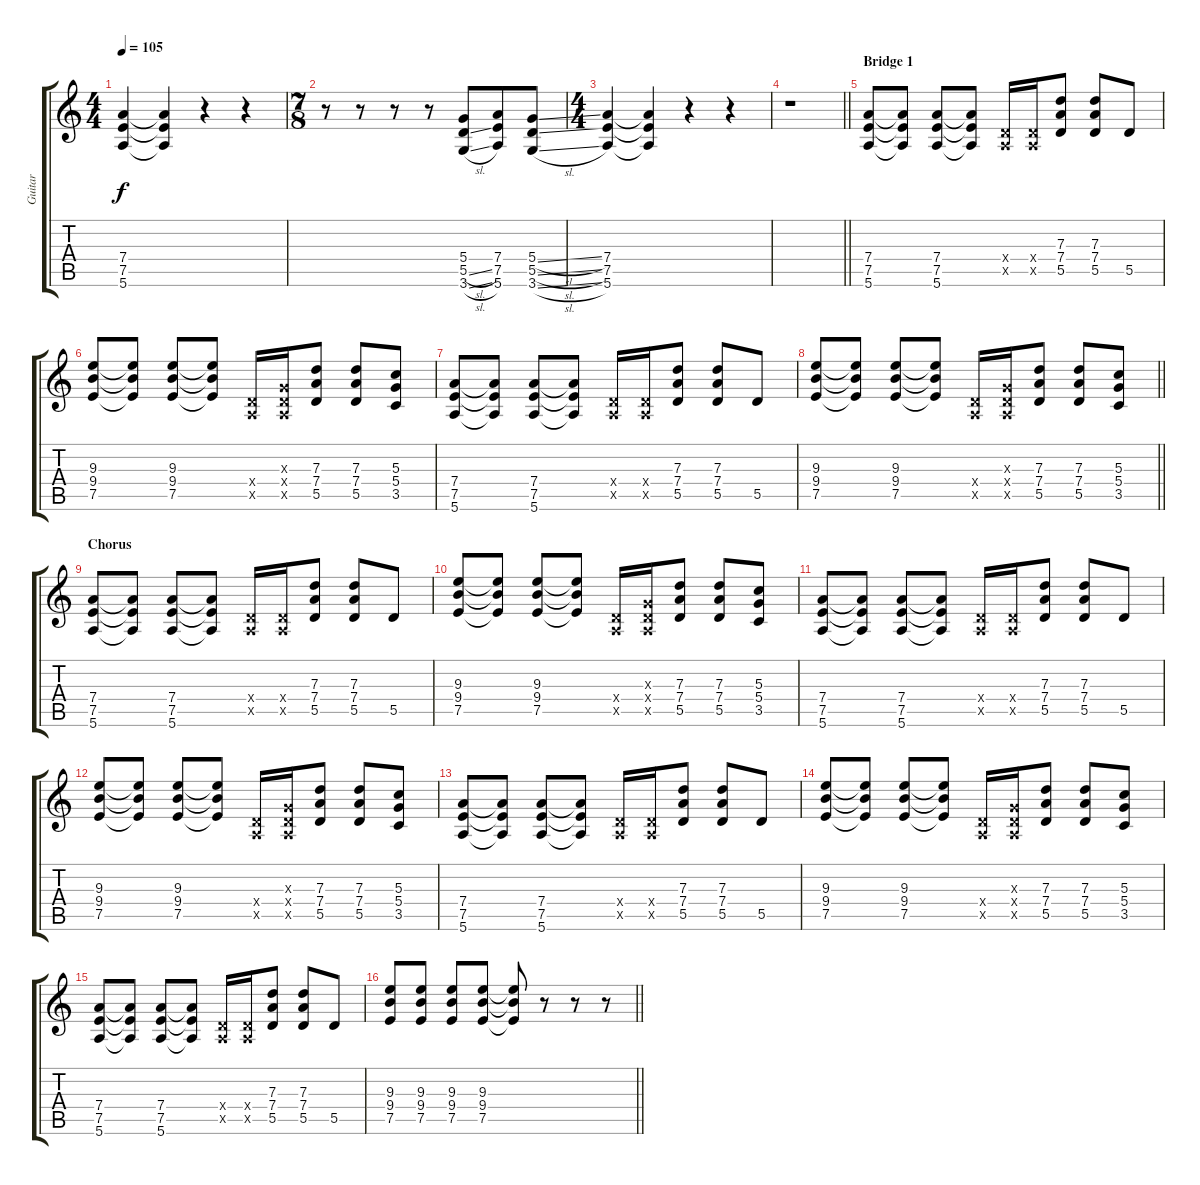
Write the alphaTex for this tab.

\track ("Guitar" "Guitar") {instrument overdrivenguitar}
\staff {score tabs}
\tuning (E4 B3 G3 D3 A2 E2) {hide}
\ts (4 4)
\tempo 105
\clef g2
\ks c
(7.4 7.5 5.6).4{dy f} (7.4{t} 7.5{t} 5.6{t}).4 r.4 r.4 |
\ts (7 8)
r.8 r.8 r.8 r.8 (5.4 5.5{sl} 3.6{sl}).8 (7.4 7.5 5.6).8 (5.4{sl} 5.5{sl} 3.6{sl}).8 |
\ts (4 4)
(7.4 7.5 5.6).4 (7.4{t} 7.5{t} 5.6{t}).4 r.4 r.4 |
\barLineRight lightlight
r.1 |
\section ("" "Bridge 1")
(7.4 7.5 5.6).8 (7.4{t} 7.5{t} 5.6{t}).8 (7.4 7.5 5.6).8 (7.4{t} 7.5{t} 5.6{t}).8 (0.4{x} 0.5{x}).16 (0.4{x} 0.5{x}).16 (7.3 7.4 5.5).8 (7.3 7.4 5.5).8 5.5.8 |
(9.3 9.4 7.5).8 (9.3{t} 9.4{t} 7.5{t}).8 (9.3 9.4 7.5).8 (9.3{t} 9.4{t} 7.5{t}).8 (0.4{x} 0.5{x}).16 (0.3{x} 0.4{x} 0.5{x}).16 (7.3 7.4 5.5).8 (7.3 7.4 5.5).8 (5.3 5.4 3.5).8 |
(7.4 7.5 5.6).8 (7.4{t} 7.5{t} 5.6{t}).8 (7.4 7.5 5.6).8 (7.4{t} 7.5{t} 5.6{t}).8 (0.4{x} 0.5{x}).16 (0.4{x} 0.5{x}).16 (7.3 7.4 5.5).8 (7.3 7.4 5.5).8 5.5.8 |
\barLineRight lightlight
(9.3 9.4 7.5).8 (9.3{t} 9.4{t} 7.5{t}).8 (9.3 9.4 7.5).8 (9.3{t} 9.4{t} 7.5{t}).8 (0.4{x} 0.5{x}).16 (0.3{x} 0.4{x} 0.5{x}).16 (7.3 7.4 5.5).8 (7.3 7.4 5.5).8 (5.3 5.4 3.5).8 |
\section ("" "Chorus")
(7.4 7.5 5.6).8 (7.4{t} 7.5{t} 5.6{t}).8 (7.4 7.5 5.6).8 (7.4{t} 7.5{t} 5.6{t}).8 (0.4{x} 0.5{x}).16 (0.4{x} 0.5{x}).16 (7.3 7.4 5.5).8 (7.3 7.4 5.5).8 5.5.8 |
(9.3 9.4 7.5).8 (9.3{t} 9.4{t} 7.5{t}).8 (9.3 9.4 7.5).8 (9.3{t} 9.4{t} 7.5{t}).8 (0.4{x} 0.5{x}).16 (0.3{x} 0.4{x} 0.5{x}).16 (7.3 7.4 5.5).8 (7.3 7.4 5.5).8 (5.3 5.4 3.5).8 |
(7.4 7.5 5.6).8 (7.4{t} 7.5{t} 5.6{t}).8 (7.4 7.5 5.6).8 (7.4{t} 7.5{t} 5.6{t}).8 (0.4{x} 0.5{x}).16 (0.4{x} 0.5{x}).16 (7.3 7.4 5.5).8 (7.3 7.4 5.5).8 5.5.8 |
(9.3 9.4 7.5).8 (9.3{t} 9.4{t} 7.5{t}).8 (9.3 9.4 7.5).8 (9.3{t} 9.4{t} 7.5{t}).8 (0.4{x} 0.5{x}).16 (0.3{x} 0.4{x} 0.5{x}).16 (7.3 7.4 5.5).8 (7.3 7.4 5.5).8 (5.3 5.4 3.5).8 |
(7.4 7.5 5.6).8 (7.4{t} 7.5{t} 5.6{t}).8 (7.4 7.5 5.6).8 (7.4{t} 7.5{t} 5.6{t}).8 (0.4{x} 0.5{x}).16 (0.4{x} 0.5{x}).16 (7.3 7.4 5.5).8 (7.3 7.4 5.5).8 5.5.8 |
(9.3 9.4 7.5).8 (9.3{t} 9.4{t} 7.5{t}).8 (9.3 9.4 7.5).8 (9.3{t} 9.4{t} 7.5{t}).8 (0.4{x} 0.5{x}).16 (0.3{x} 0.4{x} 0.5{x}).16 (7.3 7.4 5.5).8 (7.3 7.4 5.5).8 (5.3 5.4 3.5).8 |
(7.4 7.5 5.6).8 (7.4{t} 7.5{t} 5.6{t}).8 (7.4 7.5 5.6).8 (7.4{t} 7.5{t} 5.6{t}).8 (0.4{x} 0.5{x}).16 (0.4{x} 0.5{x}).16 (7.3 7.4 5.5).8 (7.3 7.4 5.5).8 5.5.8 |
\barLineRight lightlight
(9.3 9.4 7.5).8 (9.3 9.4 7.5).8 (9.3 9.4 7.5).8 (9.3 9.4 7.5).8 (9.3{t} 9.4{t} 7.5{t}).8 r.8 r.8 r.8
